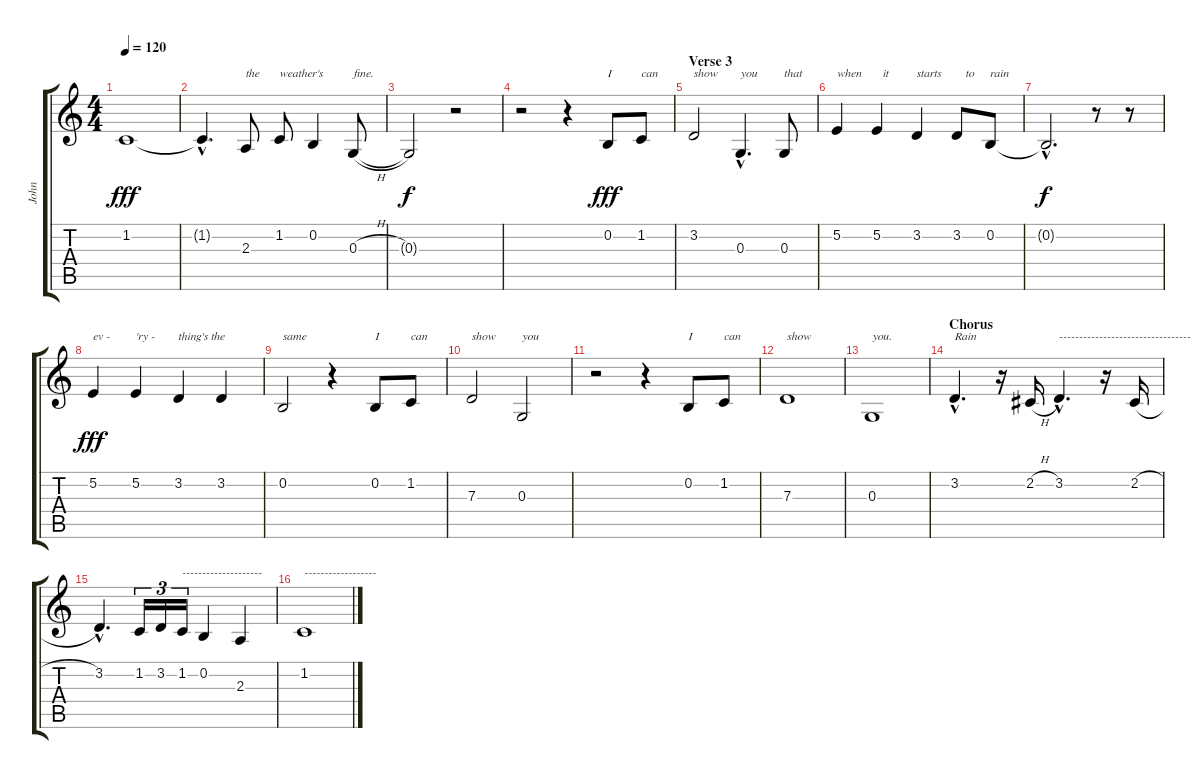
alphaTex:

\track ("John" "John") {instrument synthbrass2}
\staff {score tabs}
\tuning (E4 B3 G3 D3 A2 E2) {hide}
\ts (4 4)
\tempo 120
\clef g2
\ks c
1.2.1{dy fff} |
1.2{hac t}.4{d} 2.3.8{txt "the"} 1.2.8{txt "weather's"} 0.2.4 0.3{h}.8{txt "fine."} |
0.3{t}.2{dy f} r.2 |
r.2 r.4 0.2.8{txt "I" dy fff} 1.2.8{txt "can"} |
\section ("" "Verse 3")
3.2.2{txt "show"} 0.3{hac}.4{d txt "you"} 0.3.8{txt "that"} |
5.2.4{txt "when"} 5.2.4{txt "  it"} 3.2.4{txt "starts"} 3.2.8{txt "   to"} 0.2.8{txt "rain"} |
0.2{hac t}.2{d txt " " dy f} r.8 r.8{txt " "} |
5.2.4{txt "ev -" dy fff} 5.2.4{txt "'ry -"} 3.2.4{txt "thing's the"} 3.2.4{txt " "} |
0.2.2{txt "same"} r.4 0.2.8{txt "I"} 1.2.8{txt "can"} |
7.3.2{txt "show"} 0.3.2{txt "you"} |
r.2 r.4 0.2.8{txt "I"} 1.2.8{txt "can"} |
7.3.1{txt "show"} |
0.3.1{txt "you."} |
\section ("" "Chorus")
3.2{hac}.4{d txt "Rain"} r.16 2.2{h}.16 3.2{hac}.4{d txt "---------------------------------"} r.16 2.2{h}.16 |
3.2{hac}.4{d} 1.2.16{tu (3 2)} 3.2.16{tu (3 2)} 1.2.16{tu (3 2) txt "--------------------"} 0.2.4 2.3.4 |
1.2.1{txt "------------------"}
